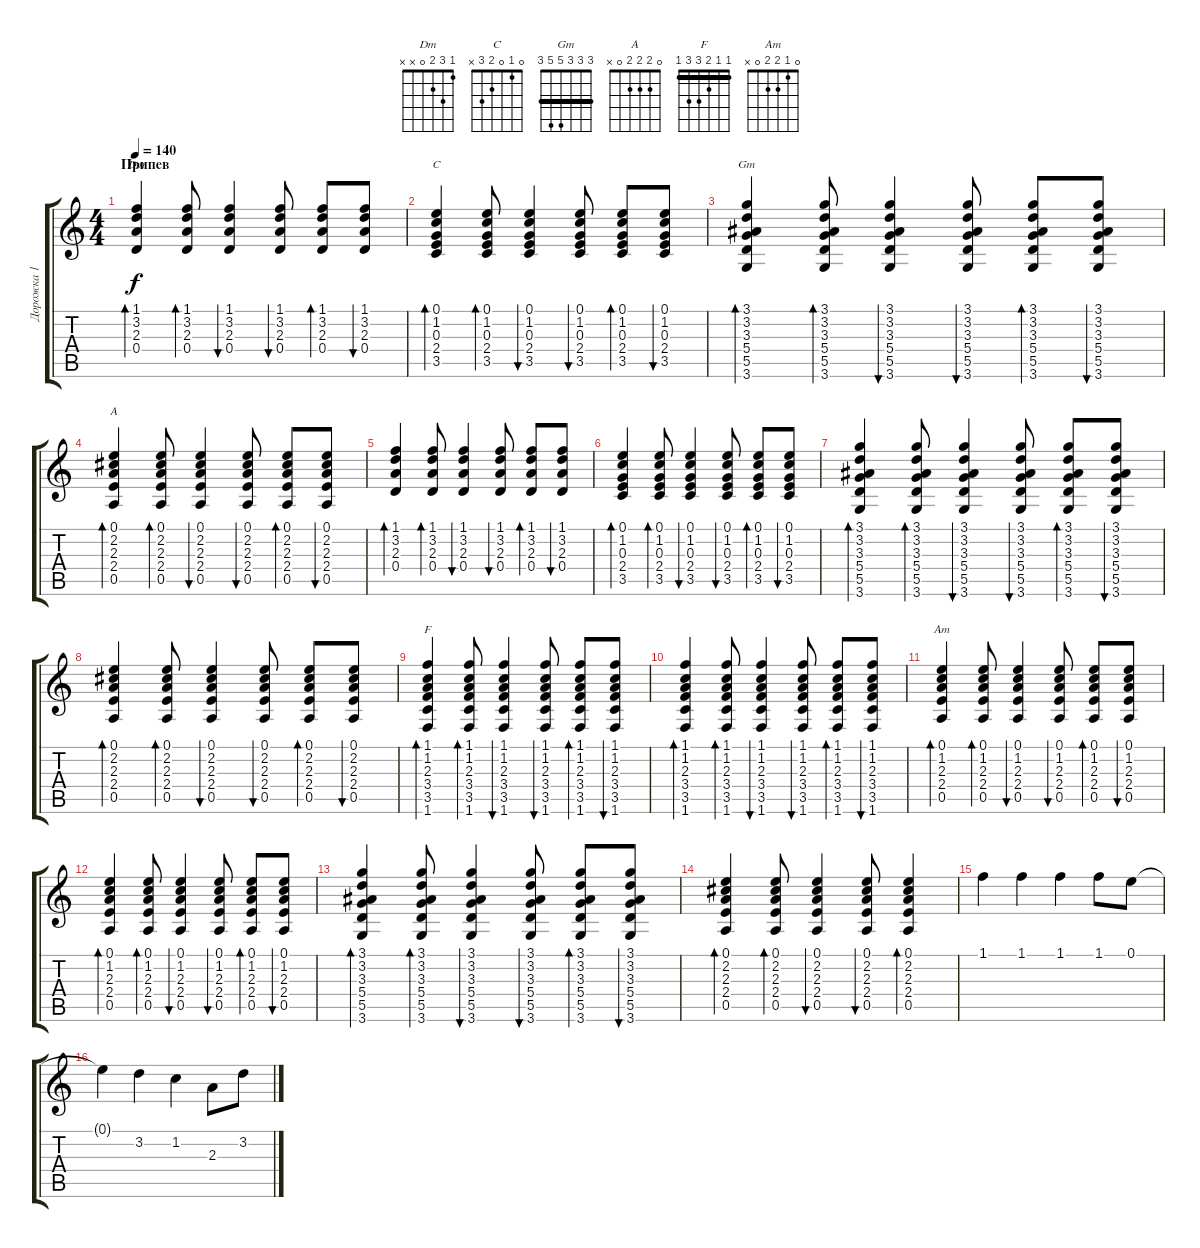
\track ("Дорожка 1" "Дорожка 1") {instrument acousticguitarsteel}
\staff {score tabs}
\tuning (E4 B3 G3 D3 A2 E2) {hide}
\chord ("Dm" 1 3 2 0 x x)
\chord ("C" 0 1 0 2 3 x)
\chord ("Gm" 3 3 3 5 5 3) {barre 3}
\chord ("A" 0 2 2 2 0 x)
\chord ("F" 1 1 2 3 3 1) {barre 1}
\chord ("Am" 0 1 2 2 0 x)
\ts (4 4)
\section ("" "Припев")
\tempo 140
\clef g2
\ks c
(1.1 3.2 2.3 0.4).4{bd 60 ch "Dm" dy f} (1.1 3.2 2.3 0.4).8{bd 60} (1.1 3.2 2.3 0.4).4{bu 60} (1.1 3.2 2.3 0.4).8{bu 60} (1.1 3.2 2.3 0.4).8{bd 60} (1.1 3.2 2.3 0.4).8{bu 60} |
(0.1 1.2 0.3 2.4 3.5).4{bd 60 ch "C"} (0.1 1.2 0.3 2.4 3.5).8{bd 60} (0.1 1.2 0.3 2.4 3.5).4{bu 60} (0.1 1.2 0.3 2.4 3.5).8{bu 60} (0.1 1.2 0.3 2.4 3.5).8{bd 60} (0.1 1.2 0.3 2.4 3.5).8{bu 60} |
(3.1 3.2 3.3 5.4 5.5 3.6).4{bd 60 ch "Gm"} (3.1 3.2 3.3 5.4 5.5 3.6).8{bd 60} (3.1 3.2 3.3 5.4 5.5 3.6).4{bu 60} (3.1 3.2 3.3 5.4 5.5 3.6).8{bu 60} (3.1 3.2 3.3 5.4 5.5 3.6).8{bd 60} (3.1 3.2 3.3 5.4 5.5 3.6).8{bu 60} |
(0.1 2.2 2.3 2.4 0.5).4{bd 60 ch "A"} (0.1 2.2 2.3 2.4 0.5).8{bd 60} (0.1 2.2 2.3 2.4 0.5).4{bu 60} (0.1 2.2 2.3 2.4 0.5).8{bu 60} (0.1 2.2 2.3 2.4 0.5).8{bd 60} (0.1 2.2 2.3 2.4 0.5).8{bu 60} |
(1.1 3.2 2.3 0.4).4{bd 60} (1.1 3.2 2.3 0.4).8{bd 60} (1.1 3.2 2.3 0.4).4{bu 60} (1.1 3.2 2.3 0.4).8{bu 60} (1.1 3.2 2.3 0.4).8{bd 60} (1.1 3.2 2.3 0.4).8{bu 60} |
(0.1 1.2 0.3 2.4 3.5).4{bd 60} (0.1 1.2 0.3 2.4 3.5).8{bd 60} (0.1 1.2 0.3 2.4 3.5).4{bu 60} (0.1 1.2 0.3 2.4 3.5).8{bu 60} (0.1 1.2 0.3 2.4 3.5).8{bd 60} (0.1 1.2 0.3 2.4 3.5).8{bu 60} |
(3.1 3.2 3.3 5.4 5.5 3.6).4{bd 60} (3.1 3.2 3.3 5.4 5.5 3.6).8{bd 60} (3.1 3.2 3.3 5.4 5.5 3.6).4{bu 60} (3.1 3.2 3.3 5.4 5.5 3.6).8{bu 60} (3.1 3.2 3.3 5.4 5.5 3.6).8{bd 60} (3.1 3.2 3.3 5.4 5.5 3.6).8{bu 60} |
(0.1 2.2 2.3 2.4 0.5).4{bd 60} (0.1 2.2 2.3 2.4 0.5).8{bd 60} (0.1 2.2 2.3 2.4 0.5).4{bu 60} (0.1 2.2 2.3 2.4 0.5).8{bu 60} (0.1 2.2 2.3 2.4 0.5).8{bd 60} (0.1 2.2 2.3 2.4 0.5).8{bu 60} |
(1.1 1.2 2.3 3.4 3.5 1.6).4{bd 60 ch "F"} (1.1 1.2 2.3 3.4 3.5 1.6).8{bd 60} (1.1 1.2 2.3 3.4 3.5 1.6).4{bu 60} (1.1 1.2 2.3 3.4 3.5 1.6).8{bu 60} (1.1 1.2 2.3 3.4 3.5 1.6).8{bd 60} (1.1 1.2 2.3 3.4 3.5 1.6).8{bu 60} |
(1.1 1.2 2.3 3.4 3.5 1.6).4{bd 60} (1.1 1.2 2.3 3.4 3.5 1.6).8{bd 60} (1.1 1.2 2.3 3.4 3.5 1.6).4{bu 60} (1.1 1.2 2.3 3.4 3.5 1.6).8{bu 60} (1.1 1.2 2.3 3.4 3.5 1.6).8{bd 60} (1.1 1.2 2.3 3.4 3.5 1.6).8{bu 60} |
(0.1 1.2 2.3 2.4 0.5).4{bd 60 ch "Am"} (0.1 1.2 2.3 2.4 0.5).8{bd 60} (0.1 1.2 2.3 2.4 0.5).4{bu 60} (0.1 1.2 2.3 2.4 0.5).8{bu 60} (0.1 1.2 2.3 2.4 0.5).8{bd 60} (0.1 1.2 2.3 2.4 0.5).8{bu 60} |
(0.1 1.2 2.3 2.4 0.5).4{bd 60} (0.1 1.2 2.3 2.4 0.5).8{bd 60} (0.1 1.2 2.3 2.4 0.5).4{bu 60} (0.1 1.2 2.3 2.4 0.5).8{bu 60} (0.1 1.2 2.3 2.4 0.5).8{bd 60} (0.1 1.2 2.3 2.4 0.5).8{bu 60} |
(3.1 3.2 3.3 5.4 5.5 3.6).4{bd 60} (3.1 3.2 3.3 5.4 5.5 3.6).8{bd 60} (3.1 3.2 3.3 5.4 5.5 3.6).4{bu 60} (3.1 3.2 3.3 5.4 5.5 3.6).8{bu 60} (3.1 3.2 3.3 5.4 5.5 3.6).8{bd 60} (3.1 3.2 3.3 5.4 5.5 3.6).8{bu 60} |
(0.1 2.2 2.3 2.4 0.5).4{bd 60} (0.1 2.2 2.3 2.4 0.5).8{bd 60} (0.1 2.2 2.3 2.4 0.5).4{bu 60} (0.1 2.2 2.3 2.4 0.5).8{bu 60} (0.1 2.2 2.3 2.4 0.5).4{bd 60} |
1.1.4 1.1.4 1.1.4 1.1.8 0.1.8 |
0.1{t}.4 3.2.4 1.2.4 2.3.8 3.2.8
